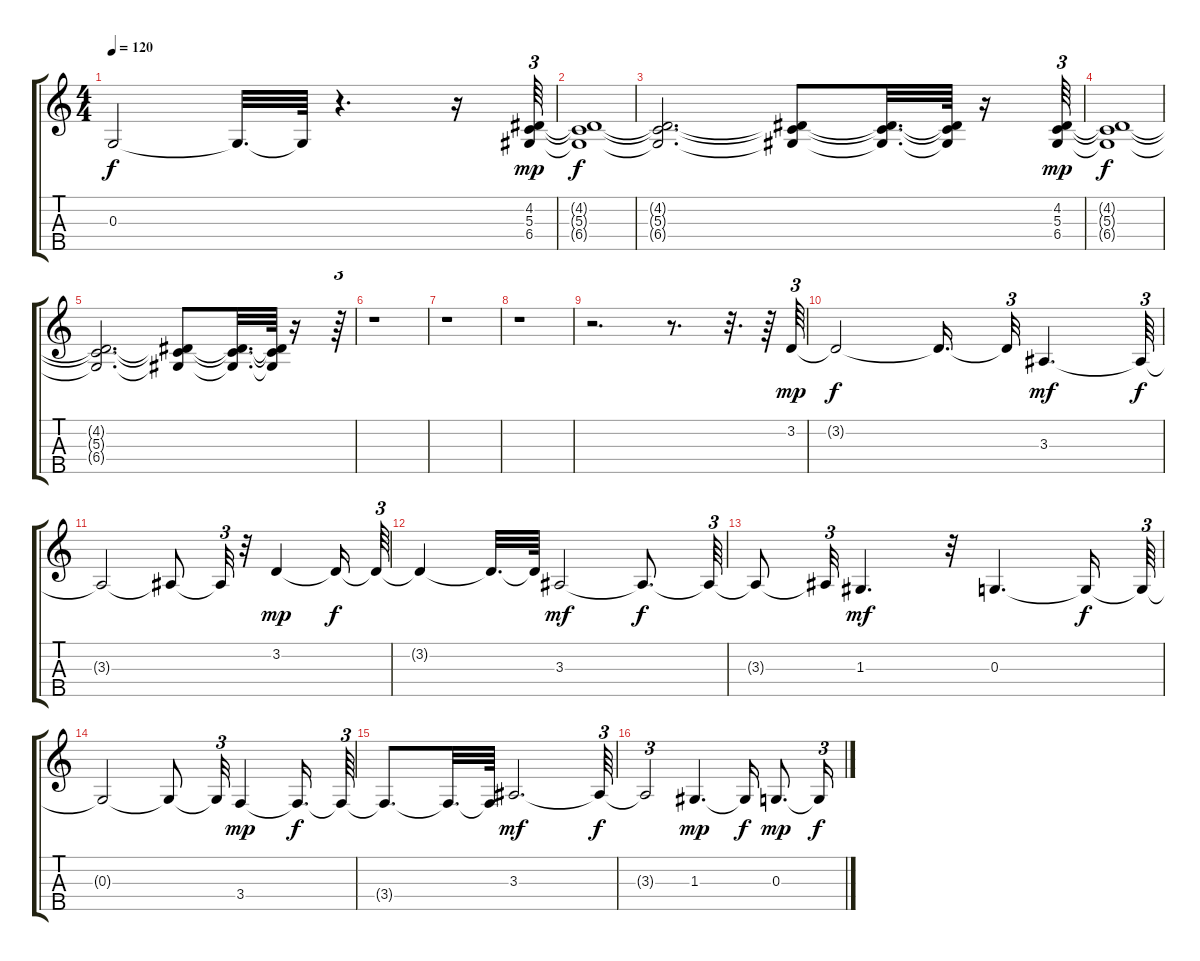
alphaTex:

\track "" {instrument stringensemble2}
\staff {score tabs}
\tuning (E4 B3 G3 D3 A2) {hide}
\ts (4 4)
\tempo 120
\clef g2
\ks c
0.3{t}.2{dy f} 0.3{t}.32{d} 0.3{t}.64 r.4{d} r.16 (4.2 5.3 6.4).64{tu (3 2) dy mp} |
(4.2{t} 5.3{t} 6.4{t}).1{dy f} |
(4.2{t} 5.3{t} 6.4{t}).2{d} (4.2{t} 5.3{t} 6.4{t}).8 (4.2{t} 5.3{t} 6.4{t}).32{d} (4.2{t} 5.3{t} 6.4{t}).64 r.16 (4.2 5.3 6.4).64{tu (3 2) dy mp} |
(4.2{t} 5.3{t} 6.4{t}).1{dy f} |
(4.2{t} 5.3{t} 6.4{t}).2{d} (4.2{t} 5.3{t} 6.4{t}).8 (4.2{t} 5.3{t} 6.4{t}).32{d} (4.2{t} 5.3{t} 6.4{t}).64 r.16 r.64{tu (3 2)} |
r.1 |
r.1 |
r.1 |
r.2{d} r.8{d} r.32{d} r.64 3.2.64{tu (3 2) dy mp} |
3.2{t}.2{dy f} 3.2{t}.16{d} 3.2{t}.32{tu (3 2)} 3.3.4{d dy mf} 3.3{t}.64{tu (3 2) dy f} |
3.3{t}.2 3.3{t}.8 3.3{t}.32{tu (3 2)} r.32 3.2.4{dy mp} 3.2{t}.16{dy f} 3.2{t}.64{tu (3 2)} |
3.2{t}.4 3.2{t}.32{d} 3.2{t}.64 3.3.2{dy mf} 3.3{t}.8{d dy f} 3.3{t}.64{tu (3 2)} |
3.3{t}.8 3.3{t}.32{tu (3 2)} 1.3.4{d dy mf} r.32 0.3.4{d} 0.3{t}.16{dy f} 0.3{t}.64{tu (3 2)} |
0.3{t}.2 0.3{t}.8 0.3{t}.32{tu (3 2)} 3.4.4{dy mp} 3.4{t}.16{d dy f} 3.4{t}.64{tu (3 2)} |
3.4{t}.8{d} 3.4{t}.32{d} 3.4{t}.64 3.3.2{d dy mf} 3.3{t}.64{tu (3 2) dy f} |
3.3{t}.2{tu (3 2)} 1.3.4{d dy mp} 1.3{t}.16{dy f} 0.3.8{d dy mp} 0.3{t}.16{tu (3 2) dy f}
